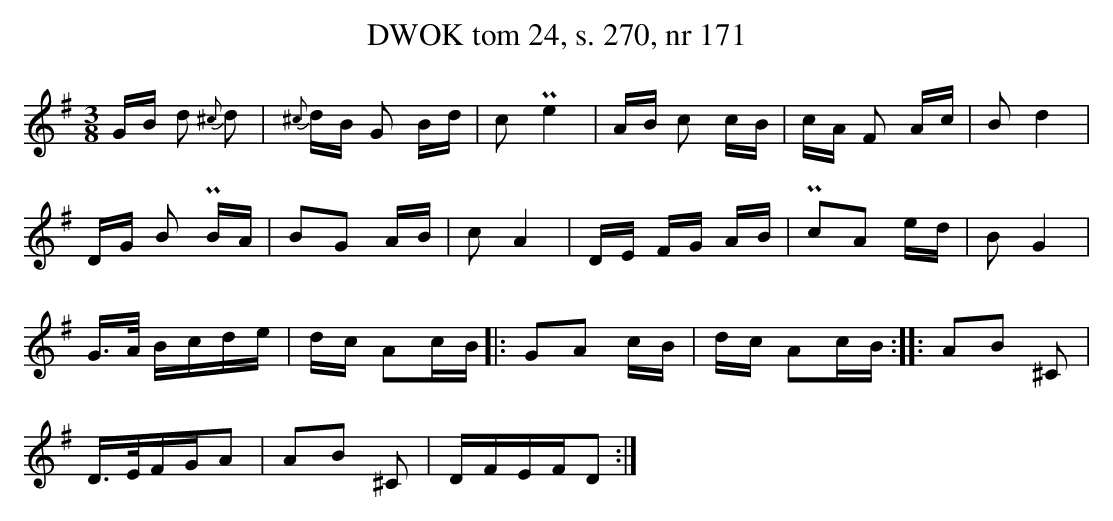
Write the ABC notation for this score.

X:1
T: DWOK tom 24, s. 270, nr 171
L: 1/16
M: 3/8
K: G
GB d2 {^c}d2 | {^c} dB G2 Bd | c2 Pe4 | AB c2 cB | cA F2 Ac | B2 d4 |
DG B2 PBA | B2G2 AB | c2 A4 | DE FG AB | Pc2A2 ed | B2 G4 |
G3/A/ Bcde | dc A2cB |: G2A2 cB | dc A2cB :: A2B2 ^C2 |
D3/E/FGA2 | A2B2 ^C2 | DFEFD2 :|
